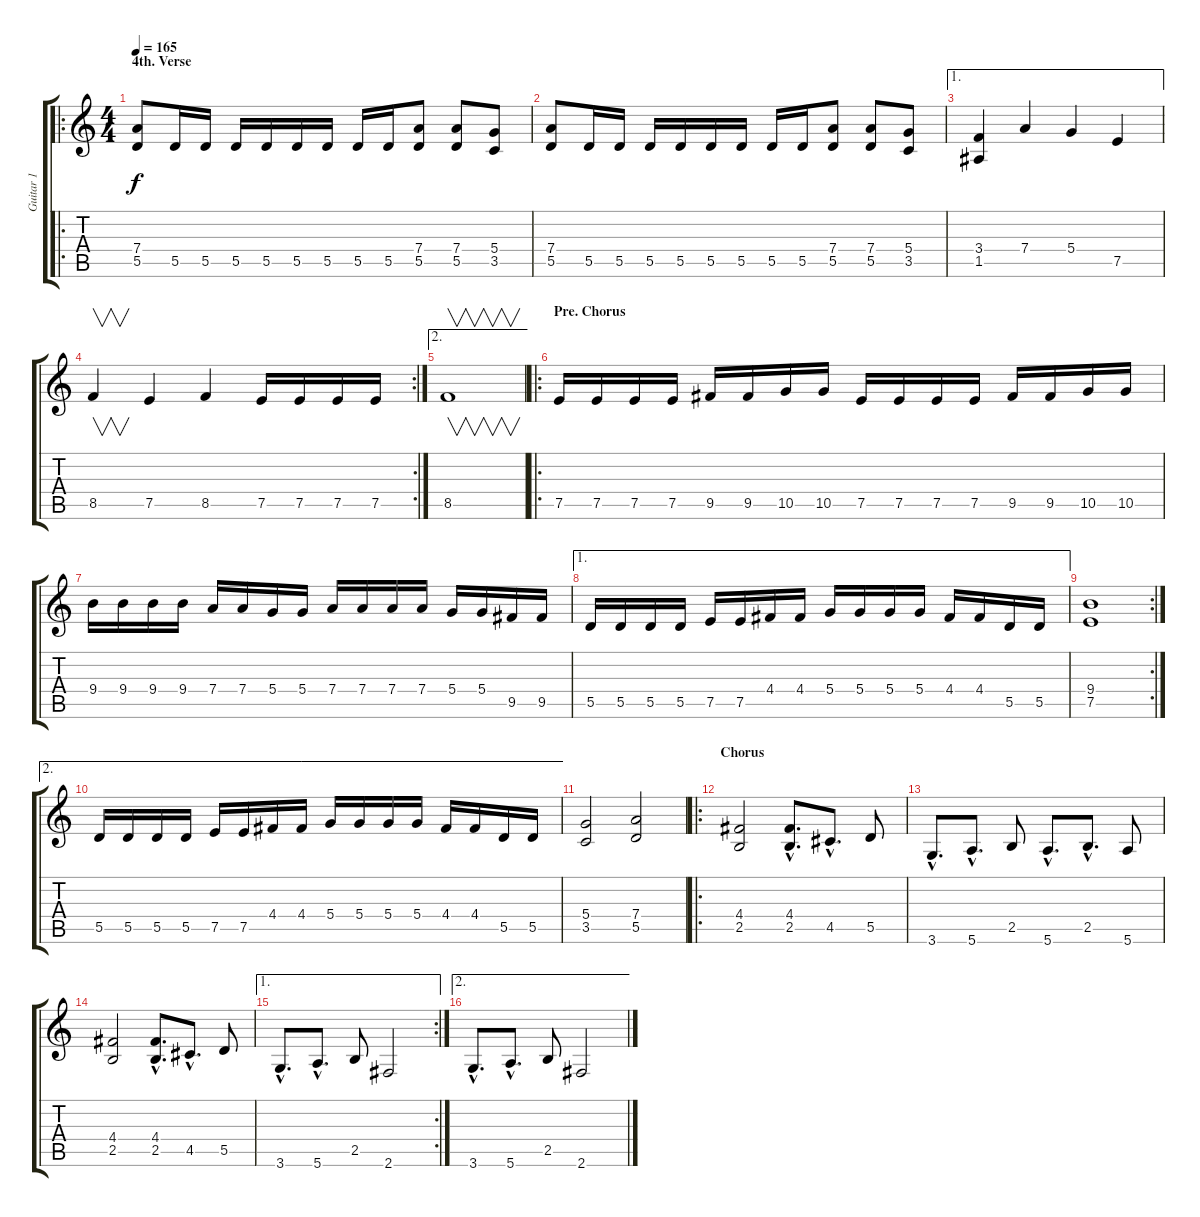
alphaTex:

\track ("Guitar 1" "Guitar 1") {instrument distortionguitar}
\staff {score tabs}
\tuning (E4 B3 G3 D3 A2 E2) {hide}
\ro
\ts (4 4)
\section ("" "4th. Verse")
\tempo 165
\clef g2
\ks c
(7.4 5.5).8{dy f} 5.5.16 5.5.16 5.5.16 5.5.16 5.5.16 5.5.16 5.5.16 5.5.16 (7.4 5.5).8 (7.4 5.5).8 (5.4 3.5).8 |
(7.4 5.5).8 5.5.16 5.5.16 5.5.16 5.5.16 5.5.16 5.5.16 5.5.16 5.5.16 (7.4 5.5).8 (7.4 5.5).8 (5.4 3.5).8 |
\ae 1
(3.4 1.5).4 7.4.4 5.4.4 7.5.4 |
\rc 2
8.5.4{v} 7.5.4 8.5.4 7.5.16 7.5.16 7.5.16 7.5.16 |
\ae 2
8.5.1{v} |
\ro
\section ("" "Pre. Chorus")
7.5.16 7.5.16 7.5.16 7.5.16 9.5.16 9.5.16 10.5.16 10.5.16 7.5.16 7.5.16 7.5.16 7.5.16 9.5.16 9.5.16 10.5.16 10.5.16 |
9.4.16 9.4.16 9.4.16 9.4.16 7.4.16 7.4.16 5.4.16 5.4.16 7.4.16 7.4.16 7.4.16 7.4.16 5.4.16 5.4.16 9.5.16 9.5.16 |
\ae 1
5.5.16 5.5.16 5.5.16 5.5.16 7.5.16 7.5.16 4.4.16 4.4.16 5.4.16 5.4.16 5.4.16 5.4.16 4.4.16 4.4.16 5.5.16 5.5.16 |
\rc 2
(9.4 7.5).1 |
\ae 2
5.5.16 5.5.16 5.5.16 5.5.16 7.5.16 7.5.16 4.4.16 4.4.16 5.4.16 5.4.16 5.4.16 5.4.16 4.4.16 4.4.16 5.5.16 5.5.16 |
(5.4 3.5).2 (7.4 5.5).2 |
\ro
\section ("" "Chorus")
(4.4 2.5).2 (4.4{hac} 2.5{hac}).8{d} 4.5{hac}.8{d} 5.5.8 |
3.6{hac}.8{d} 5.6{hac}.8{d} 2.5.8 5.6{hac}.8{d} 2.5{hac}.8{d} 5.6.8 |
(4.4 2.5).2 (4.4{hac} 2.5{hac}).8{d} 4.5{hac}.8{d} 5.5.8 |
\ae 1
\rc 2
3.6{hac}.8{d} 5.6{hac}.8{d} 2.5.8 2.6.2 |
\ae 2
3.6{hac}.8{d} 5.6{hac}.8{d} 2.5.8 2.6.2
